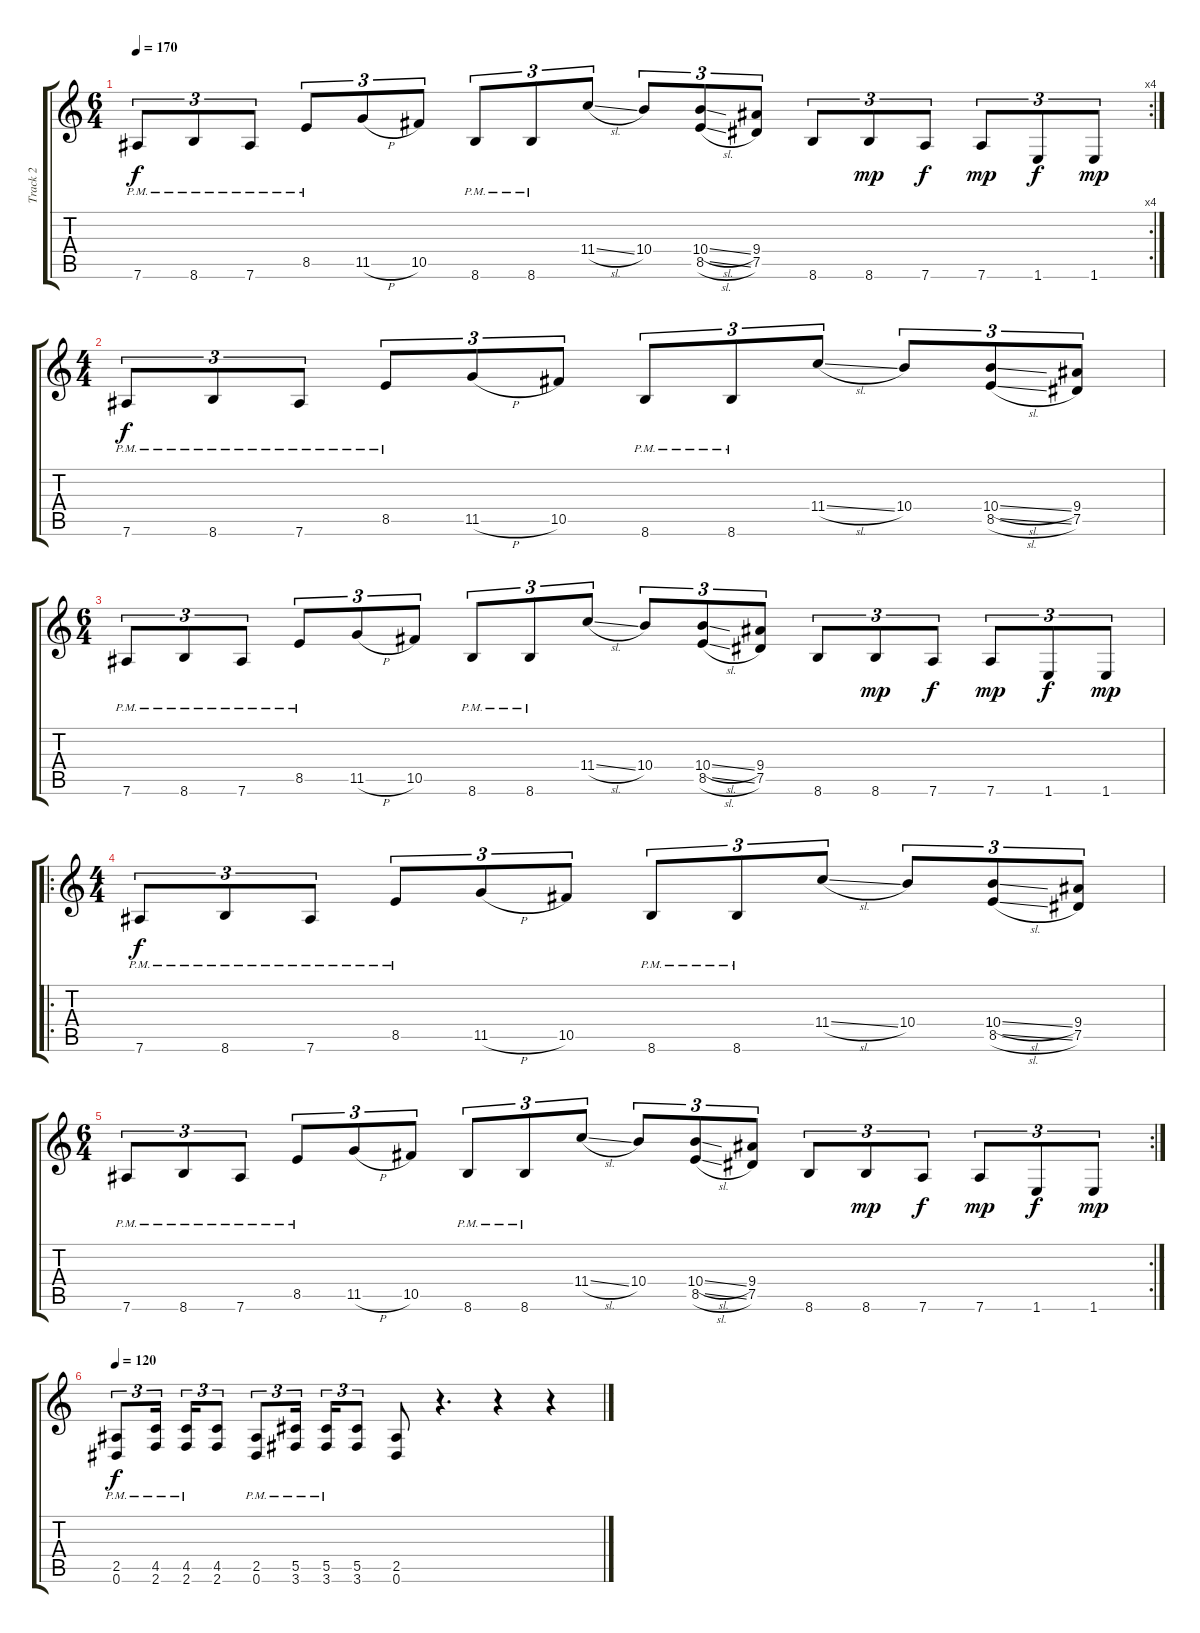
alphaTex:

\track ("Track 2" "Track 2") {instrument distortionguitar}
\staff {score tabs}
\tuning (Eb4 Bb3 Gb3 Db3 Ab2 Eb2) {hide}
\rc 4
\ts (6 4)
\tempo 170
\clef g2
\ks c
7.6{pm}.8{tu (3 2) dy f} 8.6{pm}.8{tu (3 2)} 7.6{pm}.8{tu (3 2)} 8.5{pm}.8{tu (3 2)} 11.5{h}.8{tu (3 2)} 10.5.8{tu (3 2)} 8.6{pm}.8{tu (3 2)} 8.6{pm}.8{tu (3 2)} 11.4{sl}.8{tu (3 2)} 10.4.8{tu (3 2)} (10.4{sl} 8.5{sl}).8{tu (3 2)} (9.4 7.5).8{tu (3 2)} 8.6.8{tu (3 2)} 8.6.8{tu (3 2) dy mp} 7.6.8{tu (3 2) dy f} 7.6.8{tu (3 2) dy mp} 1.6.8{tu (3 2) dy f} 1.6.8{tu (3 2) dy mp} |
\ts (4 4)
7.6{pm}.8{tu (3 2) dy f volume 16} 8.6{pm}.8{tu (3 2)} 7.6{pm}.8{tu (3 2)} 8.5{pm}.8{tu (3 2)} 11.5{h}.8{tu (3 2)} 10.5.8{tu (3 2)} 8.6{pm}.8{tu (3 2)} 8.6{pm}.8{tu (3 2)} 11.4{sl}.8{tu (3 2)} 10.4.8{tu (3 2)} (10.4{sl} 8.5{sl}).8{tu (3 2)} (9.4 7.5).8{tu (3 2)} |
\ts (6 4)
7.6{pm}.8{tu (3 2)} 8.6{pm}.8{tu (3 2)} 7.6{pm}.8{tu (3 2)} 8.5{pm}.8{tu (3 2)} 11.5{h}.8{tu (3 2)} 10.5.8{tu (3 2)} 8.6{pm}.8{tu (3 2)} 8.6{pm}.8{tu (3 2)} 11.4{sl}.8{tu (3 2)} 10.4.8{tu (3 2)} (10.4{sl} 8.5{sl}).8{tu (3 2)} (9.4 7.5).8{tu (3 2)} 8.6.8{tu (3 2)} 8.6.8{tu (3 2) dy mp} 7.6.8{tu (3 2) dy f} 7.6.8{tu (3 2) dy mp} 1.6.8{tu (3 2) dy f} 1.6.8{tu (3 2) dy mp} |
\ro
\ts (4 4)
7.6{pm}.8{tu (3 2) dy f volume 13} 8.6{pm}.8{tu (3 2)} 7.6{pm}.8{tu (3 2)} 8.5{pm}.8{tu (3 2)} 11.5{h}.8{tu (3 2)} 10.5.8{tu (3 2)} 8.6{pm}.8{tu (3 2)} 8.6{pm}.8{tu (3 2)} 11.4{sl}.8{tu (3 2)} 10.4.8{tu (3 2)} (10.4{sl} 8.5{sl}).8{tu (3 2)} (9.4 7.5).8{tu (3 2)} |
\rc 2
\ts (6 4)
7.6{pm}.8{tu (3 2)} 8.6{pm}.8{tu (3 2)} 7.6{pm}.8{tu (3 2)} 8.5{pm}.8{tu (3 2)} 11.5{h}.8{tu (3 2)} 10.5.8{tu (3 2)} 8.6{pm}.8{tu (3 2)} 8.6{pm}.8{tu (3 2)} 11.4{sl}.8{tu (3 2)} 10.4.8{tu (3 2)} (10.4{sl} 8.5{sl}).8{tu (3 2)} (9.4 7.5).8{tu (3 2)} 8.6.8{tu (3 2)} 8.6.8{tu (3 2) dy mp} 7.6.8{tu (3 2) dy f} 7.6.8{tu (3 2) dy mp} 1.6.8{tu (3 2) dy f} 1.6.8{tu (3 2) dy mp} |
\tempo 120
(2.5{pm} 0.6{pm}).8{tu (3 2) dy f} (4.5{pm} 2.6{pm}).16{tu (3 2)} (4.5{pm} 2.6{pm}).16{tu (3 2)} (4.5 2.6).8{tu (3 2)} (2.5{pm} 0.6{pm}).8{tu (3 2)} (5.5{pm} 3.6{pm}).16{tu (3 2)} (5.5{pm} 3.6{pm}).16{tu (3 2)} (5.5 3.6).8{tu (3 2)} (2.5 0.6).8 r.4{d} r.4 r.4
